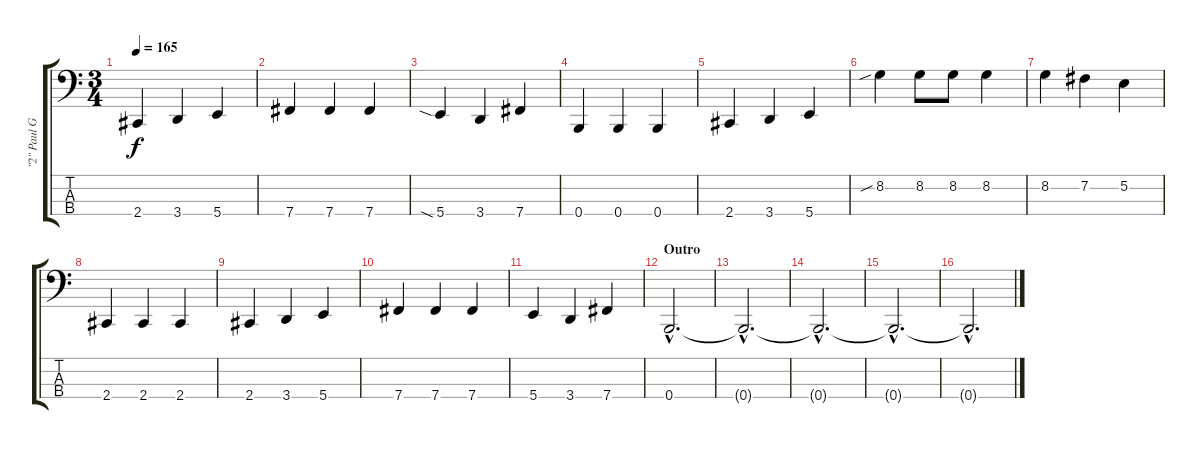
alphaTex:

\track ("\"2\" Paul Grey (Bass)" "\"2\" Paul G") {instrument electricbasspick}
\staff {score tabs}
\tuning (E2 B1 Gb1 B0) {hide}
\ts (3 4)
\tempo 165
\clef f4
\ks c
2.4.4{dy f} 3.4.4 5.4.4 |
7.4.4 7.4.4 7.4.4 |
5.4{sia}.4 3.4.4 7.4.4 |
0.4.4 0.4.4 0.4.4 |
2.4.4 3.4.4 5.4.4 |
8.2{sib}.4 8.2.8 8.2.8 8.2.4 |
8.2.4 7.2.4 5.2.4 |
2.4.4 2.4.4 2.4.4 |
2.4.4 3.4.4 5.4.4 |
7.4.4 7.4.4 7.4.4 |
5.4.4 3.4.4 7.4.4 |
\section ("" "Outro")
0.4{hac}.2{d} |
0.4{hac t}.2{d} |
0.4{hac t}.2{d} |
0.4{hac t}.2{d} |
0.4{hac t}.2{d}
